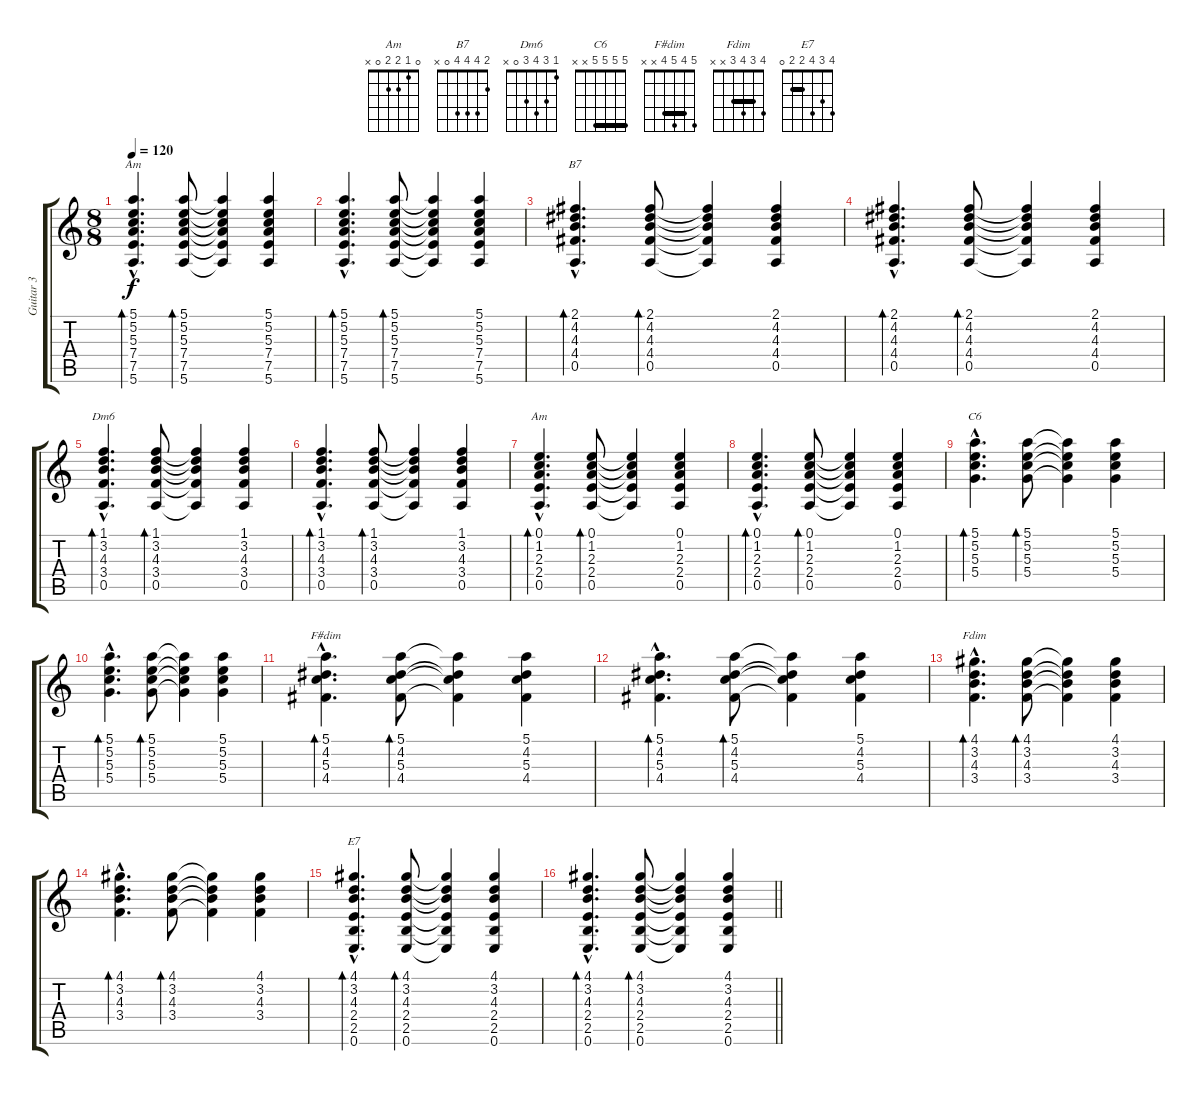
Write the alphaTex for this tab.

\track ("Guitar 3" "Guitar 3") {instrument electricguitarjazz}
\staff {score tabs}
\tuning (E4 B3 G3 D3 A2 E2) {hide}
\chord ("Am" 5 5 5 7 7 5) {firstfret 5 barre 5}
\chord ("B7" 2 4 4 4 0 x)
\chord ("Dm6" 1 3 4 3 0 x)
\chord ("Am" 0 1 2 2 0 x)
\chord ("C6" 5 5 5 5 x x) {barre 5}
\chord ("F#dim" 5 4 5 4 x x) {barre 4}
\chord ("Fdim" 4 3 4 3 x x) {barre 3}
\chord ("E7" 4 3 4 2 2 0) {barre 2}
\ts (8 8)
\tempo 120
\clef g2
\ks c
(5.1{hac} 5.2{hac} 5.3{hac} 7.4{hac} 7.5{hac} 5.6{hac}).4{d bd 60 ch "Am" dy f} (5.1 5.2 5.3 7.4 7.5 5.6).8{bd 60} (5.1{t} 5.2{t} 5.3{t} 7.4{t} 7.5{t} 5.6{t}).4 (5.1 5.2 5.3 7.4 7.5 5.6).4 |
(5.1{hac} 5.2{hac} 5.3{hac} 7.4{hac} 7.5{hac} 5.6{hac}).4{d bd 60} (5.1 5.2 5.3 7.4 7.5 5.6).8{bd 60} (5.1{t} 5.2{t} 5.3{t} 7.4{t} 7.5{t} 5.6{t}).4 (5.1 5.2 5.3 7.4 7.5 5.6).4 |
(2.1{hac} 4.2{hac} 4.3{hac} 4.4{hac} 0.5{hac}).4{d bd 60 ch "B7"} (2.1 4.2 4.3 4.4 0.5).8{bd 60} (2.1{t} 4.2{t} 4.3{t} 4.4{t} 0.5{t}).4 (2.1 4.2 4.3 4.4 0.5).4 |
(2.1{hac} 4.2{hac} 4.3{hac} 4.4{hac} 0.5{hac}).4{d bd 60} (2.1 4.2 4.3 4.4 0.5).8{bd 60} (2.1{t} 4.2{t} 4.3{t} 4.4{t} 0.5{t}).4 (2.1 4.2 4.3 4.4 0.5).4 |
(1.1{hac} 3.2{hac} 4.3{hac} 3.4{hac} 0.5{hac}).4{d bd 60 ch "Dm6"} (1.1 3.2 4.3 3.4 0.5).8{bd 60} (1.1{t} 3.2{t} 4.3{t} 3.4{t} 0.5{t}).4 (1.1 3.2 4.3 3.4 0.5).4 |
(1.1{hac} 3.2{hac} 4.3{hac} 3.4{hac} 0.5{hac}).4{d bd 60} (1.1 3.2 4.3 3.4 0.5).8{bd 60} (1.1{t} 3.2{t} 4.3{t} 3.4{t} 0.5{t}).4 (1.1 3.2 4.3 3.4 0.5).4 |
(0.1{hac} 1.2{hac} 2.3{hac} 2.4{hac} 0.5{hac}).4{d bd 60 ch "Am"} (0.1 1.2 2.3 2.4 0.5).8{bd 60} (0.1{t} 1.2{t} 2.3{t} 2.4{t} 0.5{t}).4 (0.1 1.2 2.3 2.4 0.5).4 |
(0.1{hac} 1.2{hac} 2.3{hac} 2.4{hac} 0.5{hac}).4{d bd 60} (0.1 1.2 2.3 2.4 0.5).8{bd 60} (0.1{t} 1.2{t} 2.3{t} 2.4{t} 0.5{t}).4 (0.1 1.2 2.3 2.4 0.5).4 |
(5.1{hac} 5.2{hac} 5.3{hac} 5.4{hac}).4{d bd 60 ch "C6"} (5.1 5.2 5.3 5.4).8{bd 60} (5.1{t} 5.2{t} 5.3{t} 5.4{t}).4 (5.1 5.2 5.3 5.4).4 |
(5.1{hac} 5.2{hac} 5.3{hac} 5.4{hac}).4{d bd 60} (5.1 5.2 5.3 5.4).8{bd 60} (5.1{t} 5.2{t} 5.3{t} 5.4{t}).4 (5.1 5.2 5.3 5.4).4 |
(5.1{hac} 4.2{hac} 5.3{hac} 4.4{hac}).4{d bd 60 ch "F#dim"} (5.1 4.2 5.3 4.4).8{bd 60} (5.1{t} 4.2{t} 5.3{t} 4.4{t}).4 (5.1 4.2 5.3 4.4).4 |
(5.1{hac} 4.2{hac} 5.3{hac} 4.4{hac}).4{d bd 60} (5.1 4.2 5.3 4.4).8{bd 60} (5.1{t} 4.2{t} 5.3{t} 4.4{t}).4 (5.1 4.2 5.3 4.4).4 |
(4.1{hac} 3.2{hac} 4.3{hac} 3.4{hac}).4{d bd 60 ch "Fdim"} (4.1 3.2 4.3 3.4).8{bd 60} (4.1{t} 3.2{t} 4.3{t} 3.4{t}).4 (4.1 3.2 4.3 3.4).4 |
(4.1{hac} 3.2{hac} 4.3{hac} 3.4{hac}).4{d bd 60} (4.1 3.2 4.3 3.4).8{bd 60} (4.1{t} 3.2{t} 4.3{t} 3.4{t}).4 (4.1 3.2 4.3 3.4).4 |
(4.1{hac} 3.2{hac} 4.3{hac} 2.4{hac} 2.5{hac} 0.6{hac}).4{d bd 60 ch "E7"} (4.1 3.2 4.3 2.4 2.5 0.6).8{bd 60} (4.1{t} 3.2{t} 4.3{t} 2.4{t} 2.5{t} 0.6{t}).4 (4.1 3.2 4.3 2.4 2.5 0.6).4 |
\barLineRight lightlight
(4.1{hac} 3.2{hac} 4.3{hac} 2.4{hac} 2.5{hac} 0.6{hac}).4{d bd 60} (4.1 3.2 4.3 2.4 2.5 0.6).8{bd 60} (4.1{t} 3.2{t} 4.3{t} 2.4{t} 2.5{t} 0.6{t}).4 (4.1 3.2 4.3 2.4 2.5 0.6).4
